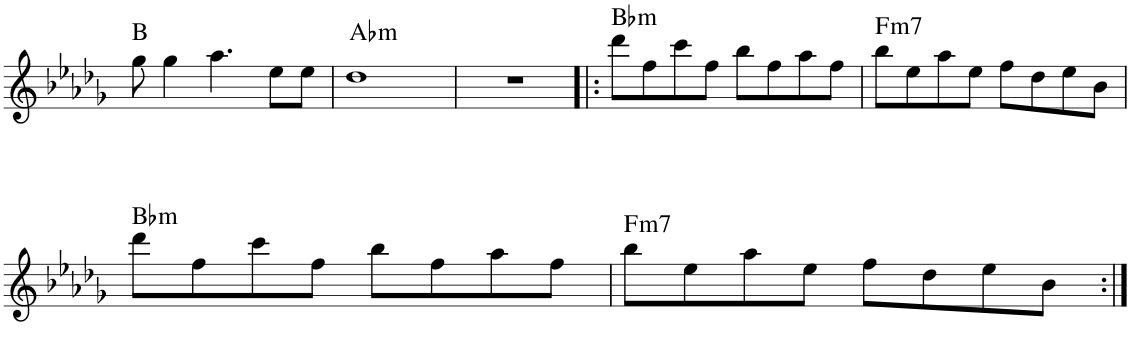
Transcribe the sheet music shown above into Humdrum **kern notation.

**kern	**harte
*part1	*part1
*staff1	*
*I"Piano	*
*I'Pno.	*
!!LO:PB:g=z
*clefG2	*
*k[b-e-a-d-g-]	*
*M4/4	*
=83	=83
8gg-\	B:maj
4gg-\	.
4.aa-\	.
8ee-\L	.
8ee-\J	.
=84	=84
!	!LO:H:kt=m
1dd-	Ab:min
=85	=85
1r	.
=86!|:	=86!|:
!	!LO:H:kt=m
8ddd-\L	Bb:min
8ff\	.
8ccc\	.
8ff\J	.
8bb-\L	.
8ff\	.
8aa-\	.
8ff\J	.
=87	=87
!	!LO:H:kt=m7
8bb-\L	F:min7
8ee-\	.
8aa-\	.
8ee-\J	.
8ff\L	.
8dd-\	.
8ee-\	.
8b-\J	.
!!LO:LB:g=z
=88	=88
!	!LO:H:kt=m
8ddd-\L	Bb:min
8ff\	.
8ccc\	.
8ff\J	.
8bb-\L	.
8ff\	.
8aa-\	.
8ff\J	.
=89	=89
!	!LO:H:kt=m7
8bb-\L	F:min7
8ee-\	.
8aa-\	.
8ee-\J	.
8ff\L	.
8dd-\	.
8ee-\	.
8b-\J	.
=:|!	=:|!
*-	*-
